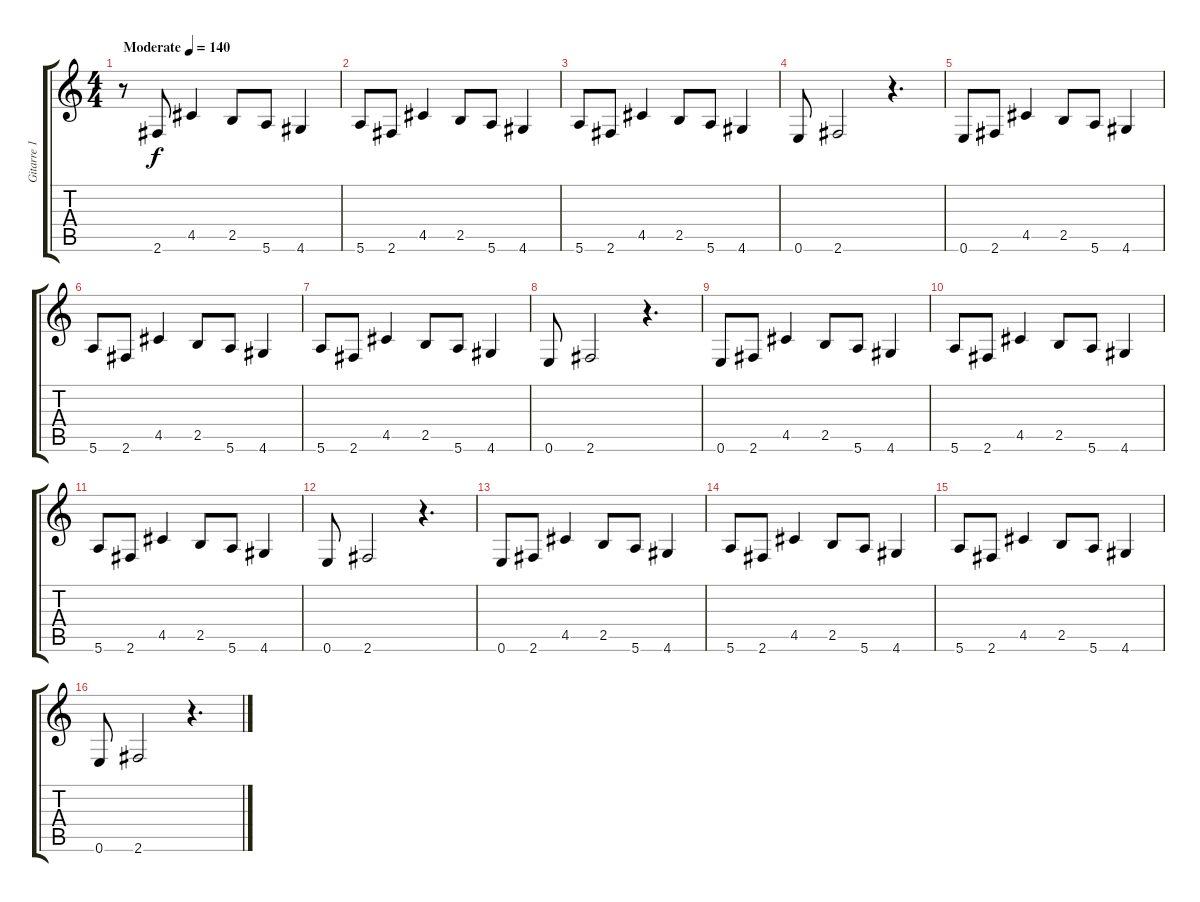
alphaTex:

\track ("Gitarre 1" "Gitarre 1") {instrument overdrivenguitar}
\staff {score tabs}
\tuning (E4 B3 G3 D3 A2 E2) {hide}
\ts (4 4)
\tempo (140 "Moderate")
\clef g2
\ks c
r.8{dy f instrument overdrivenguitar} 2.6.8 4.5.4 2.5.8 5.6.8 4.6.4 |
5.6.8 2.6.8 4.5.4 2.5.8 5.6.8 4.6.4 |
5.6.8 2.6.8 4.5.4 2.5.8 5.6.8 4.6.4 |
0.6.8 2.6.2 r.4{d} |
0.6.8 2.6.8 4.5.4 2.5.8 5.6.8 4.6.4 |
5.6.8 2.6.8 4.5.4 2.5.8 5.6.8 4.6.4 |
5.6.8 2.6.8 4.5.4 2.5.8 5.6.8 4.6.4 |
0.6.8 2.6.2 r.4{d} |
0.6.8 2.6.8 4.5.4 2.5.8 5.6.8 4.6.4 |
5.6.8 2.6.8 4.5.4 2.5.8 5.6.8 4.6.4 |
5.6.8 2.6.8 4.5.4 2.5.8 5.6.8 4.6.4 |
0.6.8 2.6.2 r.4{d} |
0.6.8 2.6.8 4.5.4 2.5.8 5.6.8 4.6.4 |
5.6.8 2.6.8 4.5.4 2.5.8 5.6.8 4.6.4 |
5.6.8 2.6.8 4.5.4 2.5.8 5.6.8 4.6.4 |
0.6.8 2.6.2 r.4{d}
